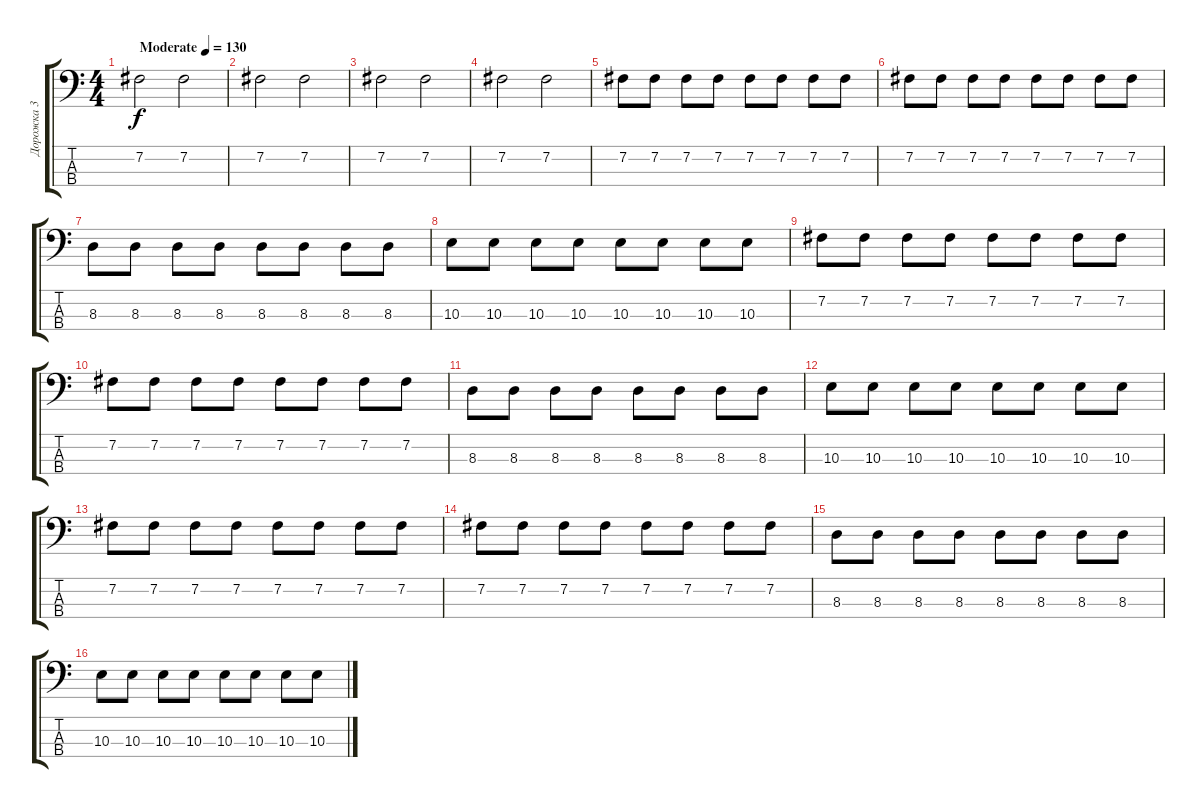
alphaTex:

\track ("Дорожка 3" "Дорожка 3") {instrument electricbassfinger}
\staff {score tabs}
\tuning (E2 B1 Gb1 B0) {hide}
\ts (4 4)
\tempo (130 "Moderate")
\clef f4
\ks c
7.2.2{dy f instrument electricbassfinger} 7.2.2 |
7.2.2 7.2.2 |
7.2.2 7.2.2 |
7.2.2 7.2.2 |
7.2.8 7.2.8 7.2.8 7.2.8 7.2.8 7.2.8 7.2.8 7.2.8 |
7.2.8 7.2.8 7.2.8 7.2.8 7.2.8 7.2.8 7.2.8 7.2.8 |
8.3.8 8.3.8 8.3.8 8.3.8 8.3.8 8.3.8 8.3.8 8.3.8 |
10.3.8 10.3.8 10.3.8 10.3.8 10.3.8 10.3.8 10.3.8 10.3.8 |
7.2.8 7.2.8 7.2.8 7.2.8 7.2.8 7.2.8 7.2.8 7.2.8 |
7.2.8 7.2.8 7.2.8 7.2.8 7.2.8 7.2.8 7.2.8 7.2.8 |
8.3.8 8.3.8 8.3.8 8.3.8 8.3.8 8.3.8 8.3.8 8.3.8 |
10.3.8 10.3.8 10.3.8 10.3.8 10.3.8 10.3.8 10.3.8 10.3.8 |
7.2.8 7.2.8 7.2.8 7.2.8 7.2.8 7.2.8 7.2.8 7.2.8 |
7.2.8 7.2.8 7.2.8 7.2.8 7.2.8 7.2.8 7.2.8 7.2.8 |
8.3.8 8.3.8 8.3.8 8.3.8 8.3.8 8.3.8 8.3.8 8.3.8 |
10.3.8 10.3.8 10.3.8 10.3.8 10.3.8 10.3.8 10.3.8 10.3.8
